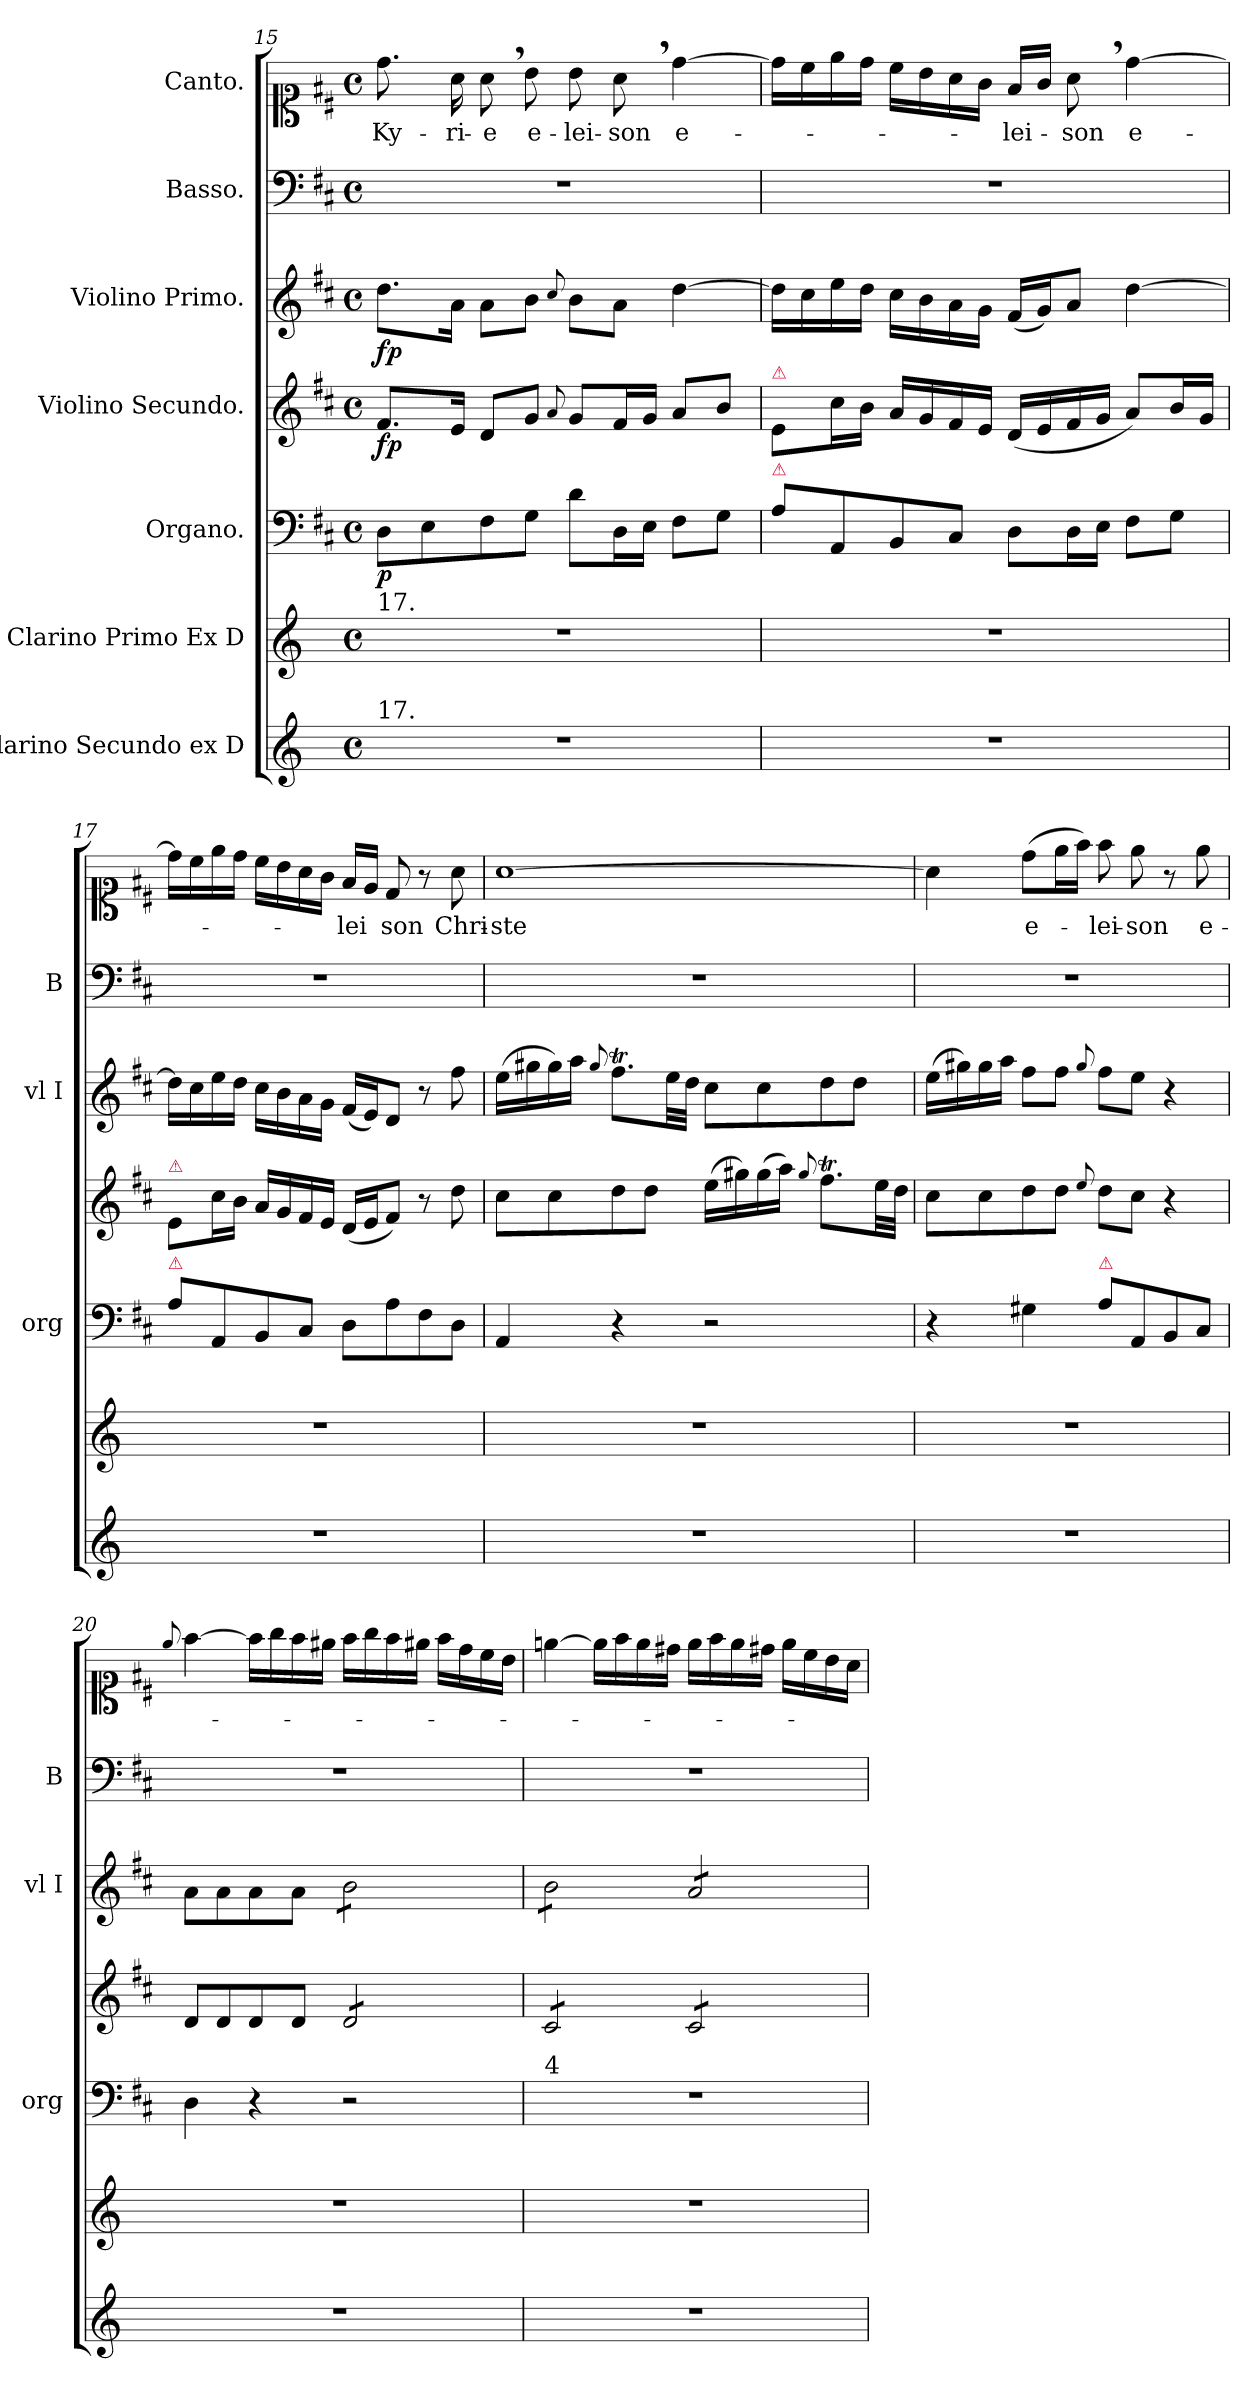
**kern	**kern	**kern	**dynam	**kern	**dynam	**kern	**dynam	**kern	**kern	**text
*part7	*part6	*part5	*part5	*part4	*part4	*part3	*part3	*part2	*part1	*part1
*staff7	*staff6	*staff5	*staff5	*staff4	*staff4	*staff3	*staff3	*staff2	*staff1	*staff1
*I"Clarino Secundo ex D	*I"Clarino Primo Ex D	*I"Organo.	*	*I"Violino Secundo.	*	*I"Violino Primo.	*	*I"Basso.	*I"Canto.	*
*	*	*I'org	*	*	*	*I'vl I	*	*I'B	*	*
*clefG2	*clefG2	*clefF4	*	*clefG2	*	*clefG2	*	*clefF4	*clefC1	*
*ITrd-1c-2	*ITrd-1c-2	*	*	*	*	*	*	*	*	*
*k[f#c#]	*k[f#c#]	*k[f#c#]	*	*k[f#c#]	*	*k[f#c#]	*	*k[f#c#]	*k[f#c#]	*
*M4/4	*M4/4	*M4/4	*	*M4/4	*	*M4/4	*	*M4/4	*M4/4	*
*met(c)	*met(c)	*met(c)	*	*met(c)	*	*met(c)	*	*met(c)	*met(c)	*
=15	=15	=15	=15	=15	=15	=15	=15	=15	=15	=15
!	!LO:TX:a:t=17.	!	!	!	!	!	!	!	!	!
!LO:TX:a:t=17.	!	!	!	!	!	!	!	!	!	!
1r	1r	8D\L	p	8.f#/L	fp	8.dd\L	fp	1r	8.dd\	Ky-
.	.	8E\	.	.	.	.	.	.	.	.
.	.	.	.	16e/Jk	.	16a\Jk	.	.	16a\	-ri-
.	.	8F#\	.	8d/L	.	8a\L	.	.	8a,\	-e
.	.	8G\J	.	8g/J	.	8b\J	.	.	8b\	e-
.	.	.	.	8qqa/	.	8qqcc#/	.	.	.	.
.	.	8d\L	.	8g/L	.	8b\L	.	.	8b\	-lei-
.	.	16D\L	.	16f#/L	.	8a\J	.	.	8a,\	-son
.	.	16E\JJ	.	16g/JJ	.	.	.	.	.	.
.	.	8F#\L	.	8a/L	.	[4dd\	.	.	[4dd\	e-
.	.	8G\J	.	8b/J	.	.	.	.	.	.
=16	=16	=16	=16	=16	=16	=16	=16	=16	=16	=16
!	!	!	!	!LO:TX:a:color=crimson:t=⚠	!	!	!	!	!	!
!	!	!LO:TX:a:color=crimson:t=⚠	!	!	!	!	!	!	!	!
1r	1r	8A\L	.	8e/L	.	16dd\LL]	.	1r	16dd\LL]	.
.	.	.	.	.	.	16cc#\	.	.	16cc#\	.
.	.	8AA/	.	16cc#\L	.	16ee\	.	.	16ee\	.
.	.	.	.	16b\JJ	.	16dd\JJ	.	.	16dd\JJ	.
.	.	8BB/	.	16a/LL	.	16cc#\LL	.	.	16cc#\LL	.
.	.	.	.	16g/	.	16b\	.	.	16b\	.
.	.	8C#/J	.	16f#/	.	16a\	.	.	16a\	.
.	.	.	.	16e/JJ	.	16g\JJ	.	.	16g\JJ	.
.	.	8D\L	.	(16d/LL	.	(16f#/LL	.	.	16f#/LL	-lei-
.	.	.	.	16e/	.	16g/J)	.	.	16g/JJ	.
.	.	16D\L	.	16f#/	.	8a/J	.	.	8a,\	-son
.	.	16E\JJ	.	16g/JJ	.	.	.	.	.	.
.	.	8F#\L	.	8a/L)	.	[4dd\	.	.	[4dd\	e-
.	.	8G\J	.	16b/L	.	.	.	.	.	.
.	.	.	.	16g/JJ	.	.	.	.	.	.
=17	=17	=17	=17	=17	=17	=17	=17	=17	=17	=17
!	!	!	!	!LO:TX:a:color=crimson:t=⚠	!	!	!	!	!	!
!	!	!LO:TX:a:color=crimson:t=⚠	!	!	!	!	!	!	!	!
1r	1r	8A\L	.	8e/L	.	16dd\LL]	.	1r	16dd\LL]	.
.	.	.	.	.	.	16cc#\	.	.	16cc#\	.
.	.	8AA/	.	16cc#\L	.	16ee\	.	.	16ee\	.
.	.	.	.	16b\JJ	.	16dd\JJ	.	.	16dd\JJ	.
.	.	8BB/	.	16a/LL	.	16cc#\LL	.	.	16cc#\LL	.
.	.	.	.	16g/	.	16b\	.	.	16b\	.
.	.	8C#/J	.	16f#/	.	16a\	.	.	16a\	.
.	.	.	.	16e/JJ	.	16g\JJ	.	.	16g\JJ	.
.	.	8D\L	.	(16d/LL	.	(16f#/LL	.	.	16f#/LL	lei
.	.	.	.	16e/J	.	16e/J)	.	.	16e/JJ	.
.	.	8A\	.	8f#/J)	.	8d/J	.	.	8d/	son
.	.	8F#\	.	8r	.	8r	.	.	8r	.
.	.	8D\J	.	8dd\	.	8ff#\	.	.	8a\	Chri-
=18	=18	=18	=18	=18	=18	=18	=18	=18	=18	=18
1r	1r	4AA/	.	8cc#\L	.	(16ee\LL	.	1r	[1a	-ste
.	.	.	.	.	.	16gg#X\	.	.	.	.
.	.	.	.	8cc#\	.	16gg#\)	.	.	.	.
.	.	.	.	.	.	16aa\JJ	.	.	.	.
.	.	.	.	.	.	8qqgg#/	.	.	.	.
.	.	4r	.	8dd\	.	8.ff#T\L	.	.	.	.
.	.	.	.	8dd\J	.	.	.	.	.	.
.	.	.	.	.	.	32ee\LL	.	.	.	.
.	.	.	.	.	.	32dd\JJJ	.	.	.	.
.	.	2r	.	(16ee\LL	.	8cc#\L	.	.	.	.
.	.	.	.	16gg#X\)	.	.	.	.	.	.
.	.	.	.	(16gg#\	.	8cc#\	.	.	.	.
.	.	.	.	16aa\JJ)	.	.	.	.	.	.
.	.	.	.	8qqgg#/	.	.	.	.	.	.
.	.	.	.	8.ff#T\L	.	8dd\	.	.	.	.
.	.	.	.	.	.	8dd\J	.	.	.	.
.	.	.	.	32ee\LL	.	.	.	.	.	.
.	.	.	.	32dd\JJJ	.	.	.	.	.	.
=19	=19	=19	=19	=19	=19	=19	=19	=19	=19	=19
1r	1r	4r	.	8cc#\L	.	(16ee\LL	.	1r	4a\]	.
.	.	.	.	.	.	16gg#X\)	.	.	.	.
.	.	.	.	8cc#\	.	16gg#\	.	.	.	.
.	.	.	.	.	.	16aa\JJ	.	.	.	.
.	.	4G#X\	.	8dd\	.	8ff#\L	.	.	(8dd\L	e-
.	.	.	.	8dd\J	.	8ff#\J	.	.	16ee\L	.
.	.	.	.	.	.	.	.	.	16ff#\JJ)	.
.	.	.	.	8qqee/	.	8qqgg#/	.	.	.	.
!	!	!LO:TX:a:color=crimson:t=⚠	!	!	!	!	!	!	!	!
.	.	8A\L	.	8dd\L	.	8ff#\L	.	.	8ff#\	-lei-
.	.	8AA/	.	8cc#\J	.	8ee\J	.	.	8ee\	-son
.	.	8BB/	.	4r	.	4r	.	.	8r	.
.	.	8C#/J	.	.	.	.	.	.	8ee\	e-
=20	=20	=20	=20	=20	=20	=20	=20	=20	=20	=20
.	.	.	.	.	.	.	.	.	8qqee/	.
1r	1r	4D\	.	8d/L	.	8a\L	.	1r	[4ff#\	.
.	.	.	.	8d/	.	8a\	.	.	.	.
.	.	4r	.	8d/	.	8a\	.	.	16ff#\LL]	.
.	.	.	.	.	.	.	.	.	16gg\	.
.	.	.	.	8d/J	.	8a\J	.	.	16ff#\	.
.	.	.	.	.	.	.	.	.	16ee#X\JJ	.
*	*	*	*	*tremolo	*	*	*	*	*	*
*	*	*	*	*	*	*tremolo	*	*	*	*
.	.	2r	.	8d/L	.	8b\L	.	.	16ff#\LL	.
.	.	.	.	.	.	.	.	.	16gg\	.
.	.	.	.	8d/	.	8b\	.	.	16ff#\	.
.	.	.	.	.	.	.	.	.	16ee#X\JJ	.
.	.	.	.	8d/	.	8b\	.	.	16ff#\LL	.
.	.	.	.	.	.	.	.	.	16dd\	.
.	.	.	.	8d/J	.	8b\J	.	.	16cc#\	.
.	.	.	.	.	.	.	.	.	16b\JJ	.
=21	=21	=21	=21	=21	=21	=21	=21	=21	=21	=21
!	!	!LO:TX:a:t=4	!	!	!	!	!	!	!	!
1r	1r	1r	.	8c#/L	.	8b\L	.	1r	[4een\	.
.	.	.	.	8c#/	.	8b\	.	.	.	.
.	.	.	.	8c#/	.	8b\	.	.	16ee\LL]	.
.	.	.	.	.	.	.	.	.	16ff#\	.
.	.	.	.	8c#/J	.	8b\J	.	.	16ee\	.
.	.	.	.	.	.	.	.	.	16dd#X\JJ	.
.	.	.	.	8c#/L	.	8a/L	.	.	16ee\LL	.
.	.	.	.	.	.	.	.	.	16ff#\	.
.	.	.	.	8c#/	.	8a/	.	.	16ee\	.
.	.	.	.	.	.	.	.	.	16dd#X\JJ	.
.	.	.	.	8c#/	.	8a/	.	.	16ee\LL	.
.	.	.	.	.	.	.	.	.	16cc#\	.
.	.	.	.	8c#/J	.	8a/J	.	.	16b\	.
*	*	*	*	*	*	*Xtremolo	*	*	*	*
*	*	*	*	*Xtremolo	*	*	*	*	*	*
.	.	.	.	.	.	.	.	.	16a\JJ	.
=	=	=	=	=	=	=	=	=	=	=
*-	*-	*-	*-	*-	*-	*-	*-	*-	*-	*-
